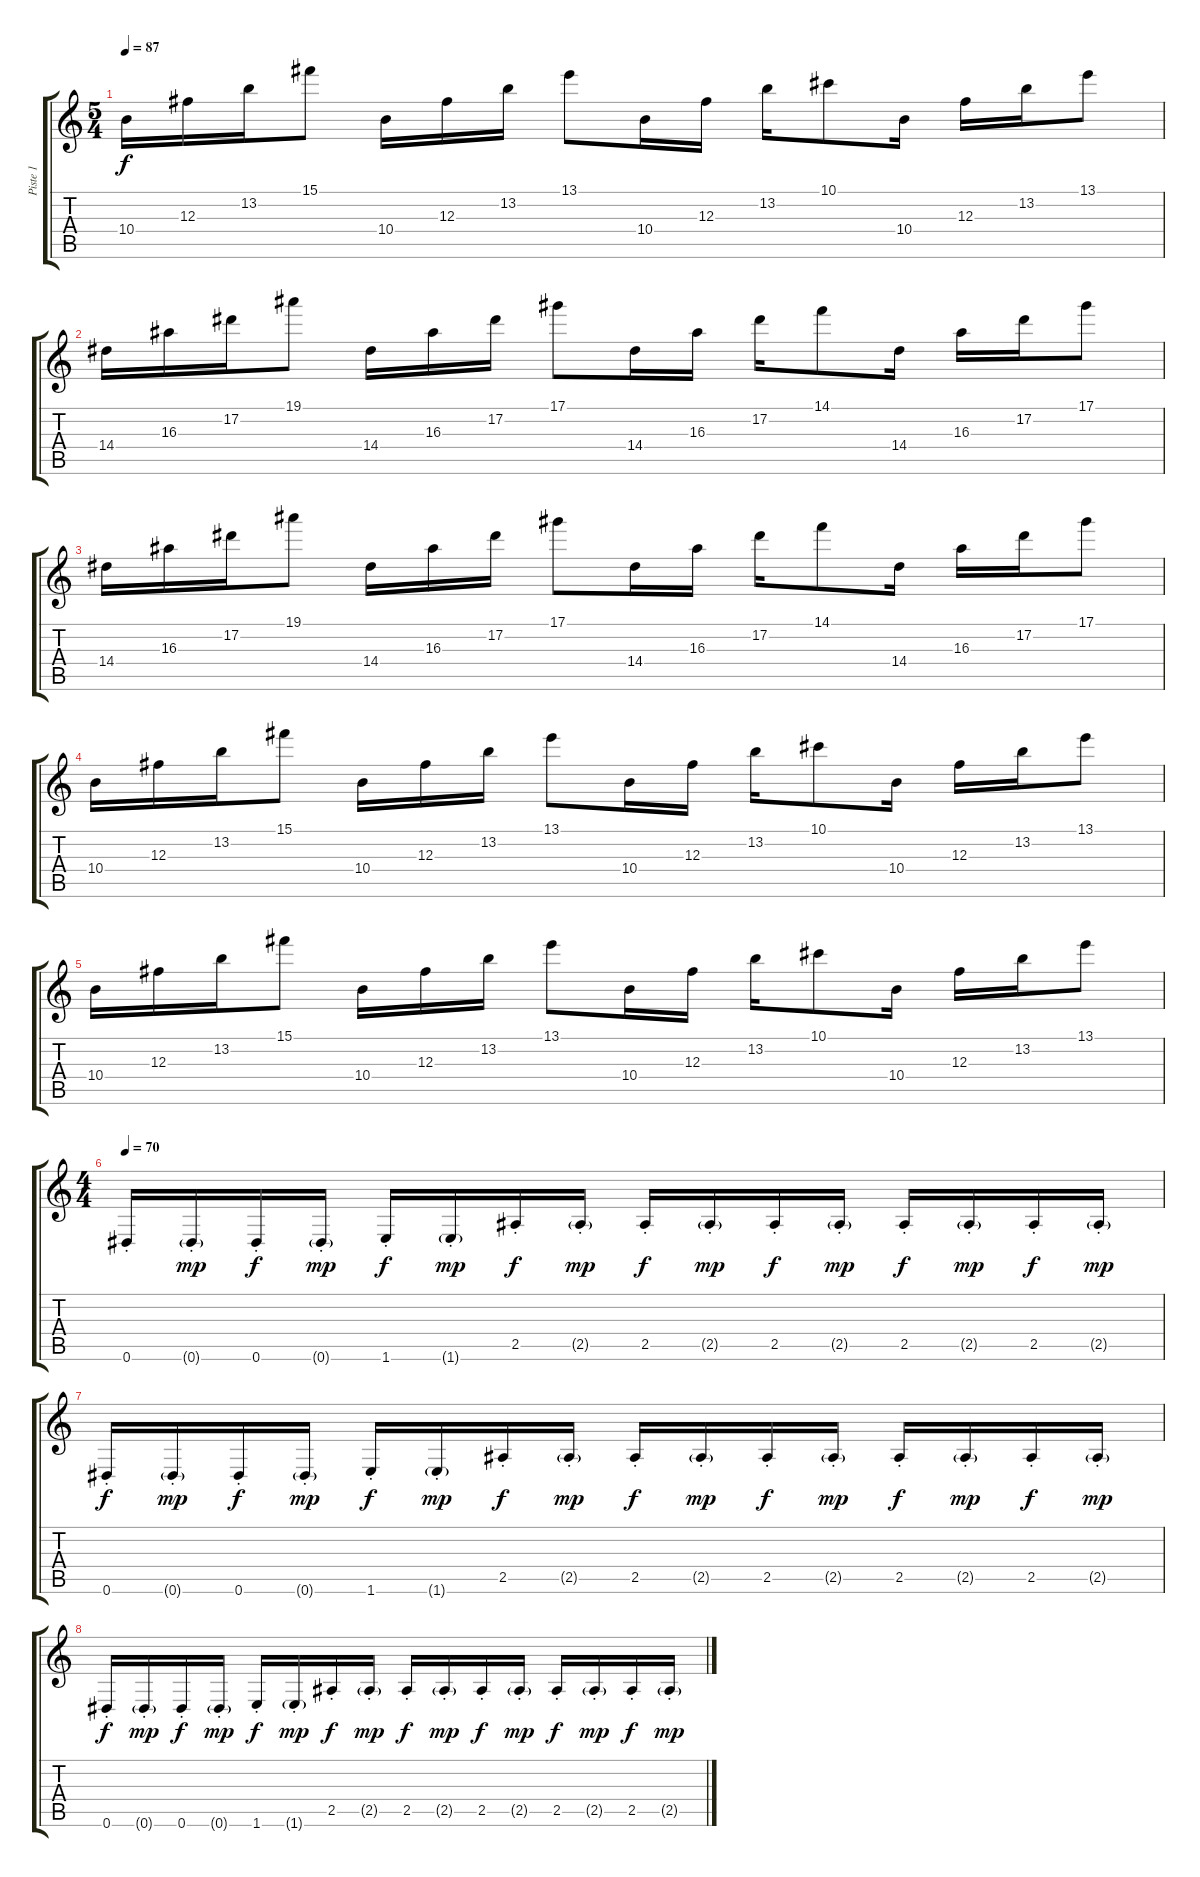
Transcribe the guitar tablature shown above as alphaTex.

\track ("Piste 1" "Piste 1") {instrument distortionguitar}
\staff {score tabs}
\tuning (Eb4 Bb3 Gb3 Db3 Ab2 Eb2) {hide}
\ts (5 4)
\tempo 87
\clef g2
\ks c
10.4.16{dy f} 12.3.16 13.2.16 15.1.8 10.4.16 12.3.16 13.2.16 13.1.8 10.4.16 12.3.16 13.2.16 10.1.8 10.4.16 12.3.16 13.2.16 13.1.8 |
14.4.16 16.3.16 17.2.16 19.1.8 14.4.16 16.3.16 17.2.16 17.1.8 14.4.16 16.3.16 17.2.16 14.1.8 14.4.16 16.3.16 17.2.16 17.1.8 |
14.4.16 16.3.16 17.2.16 19.1.8 14.4.16 16.3.16 17.2.16 17.1.8 14.4.16 16.3.16 17.2.16 14.1.8 14.4.16 16.3.16 17.2.16 17.1.8 |
10.4.16 12.3.16 13.2.16 15.1.8 10.4.16 12.3.16 13.2.16 13.1.8 10.4.16 12.3.16 13.2.16 10.1.8 10.4.16 12.3.16 13.2.16 13.1.8 |
10.4.16 12.3.16 13.2.16 15.1.8 10.4.16 12.3.16 13.2.16 13.1.8 10.4.16 12.3.16 13.2.16 10.1.8 10.4.16 12.3.16 13.2.16 13.1.8 |
\ts (4 4)
\tempo 70
0.6{st}.16 0.6{g st}.16{dy mp} 0.6{st}.16{dy f} 0.6{g st}.16{dy mp} 1.6{st}.16{dy f} 1.6{g st}.16{dy mp} 2.5{st}.16{dy f} 2.5{g st}.16{dy mp} 2.5{st}.16{dy f} 2.5{g st}.16{dy mp} 2.5{st}.16{dy f} 2.5{g st}.16{dy mp} 2.5{st}.16{dy f} 2.5{g st}.16{dy mp} 2.5{st}.16{dy f} 2.5{g st}.16{dy mp} |
0.6{st}.16{dy f} 0.6{g st}.16{dy mp} 0.6{st}.16{dy f} 0.6{g st}.16{dy mp} 1.6{st}.16{dy f} 1.6{g st}.16{dy mp} 2.5{st}.16{dy f} 2.5{g st}.16{dy mp} 2.5{st}.16{dy f} 2.5{g st}.16{dy mp} 2.5{st}.16{dy f} 2.5{g st}.16{dy mp} 2.5{st}.16{dy f} 2.5{g st}.16{dy mp} 2.5{st}.16{dy f} 2.5{g st}.16{dy mp} |
0.6{st}.16{dy f} 0.6{g st}.16{dy mp} 0.6{st}.16{dy f} 0.6{g st}.16{dy mp} 1.6{st}.16{dy f} 1.6{g st}.16{dy mp} 2.5{st}.16{dy f} 2.5{g st}.16{dy mp} 2.5{st}.16{dy f} 2.5{g st}.16{dy mp} 2.5{st}.16{dy f} 2.5{g st}.16{dy mp} 2.5{st}.16{dy f} 2.5{g st}.16{dy mp} 2.5{st}.16{dy f} 2.5{g st}.16{dy mp}
